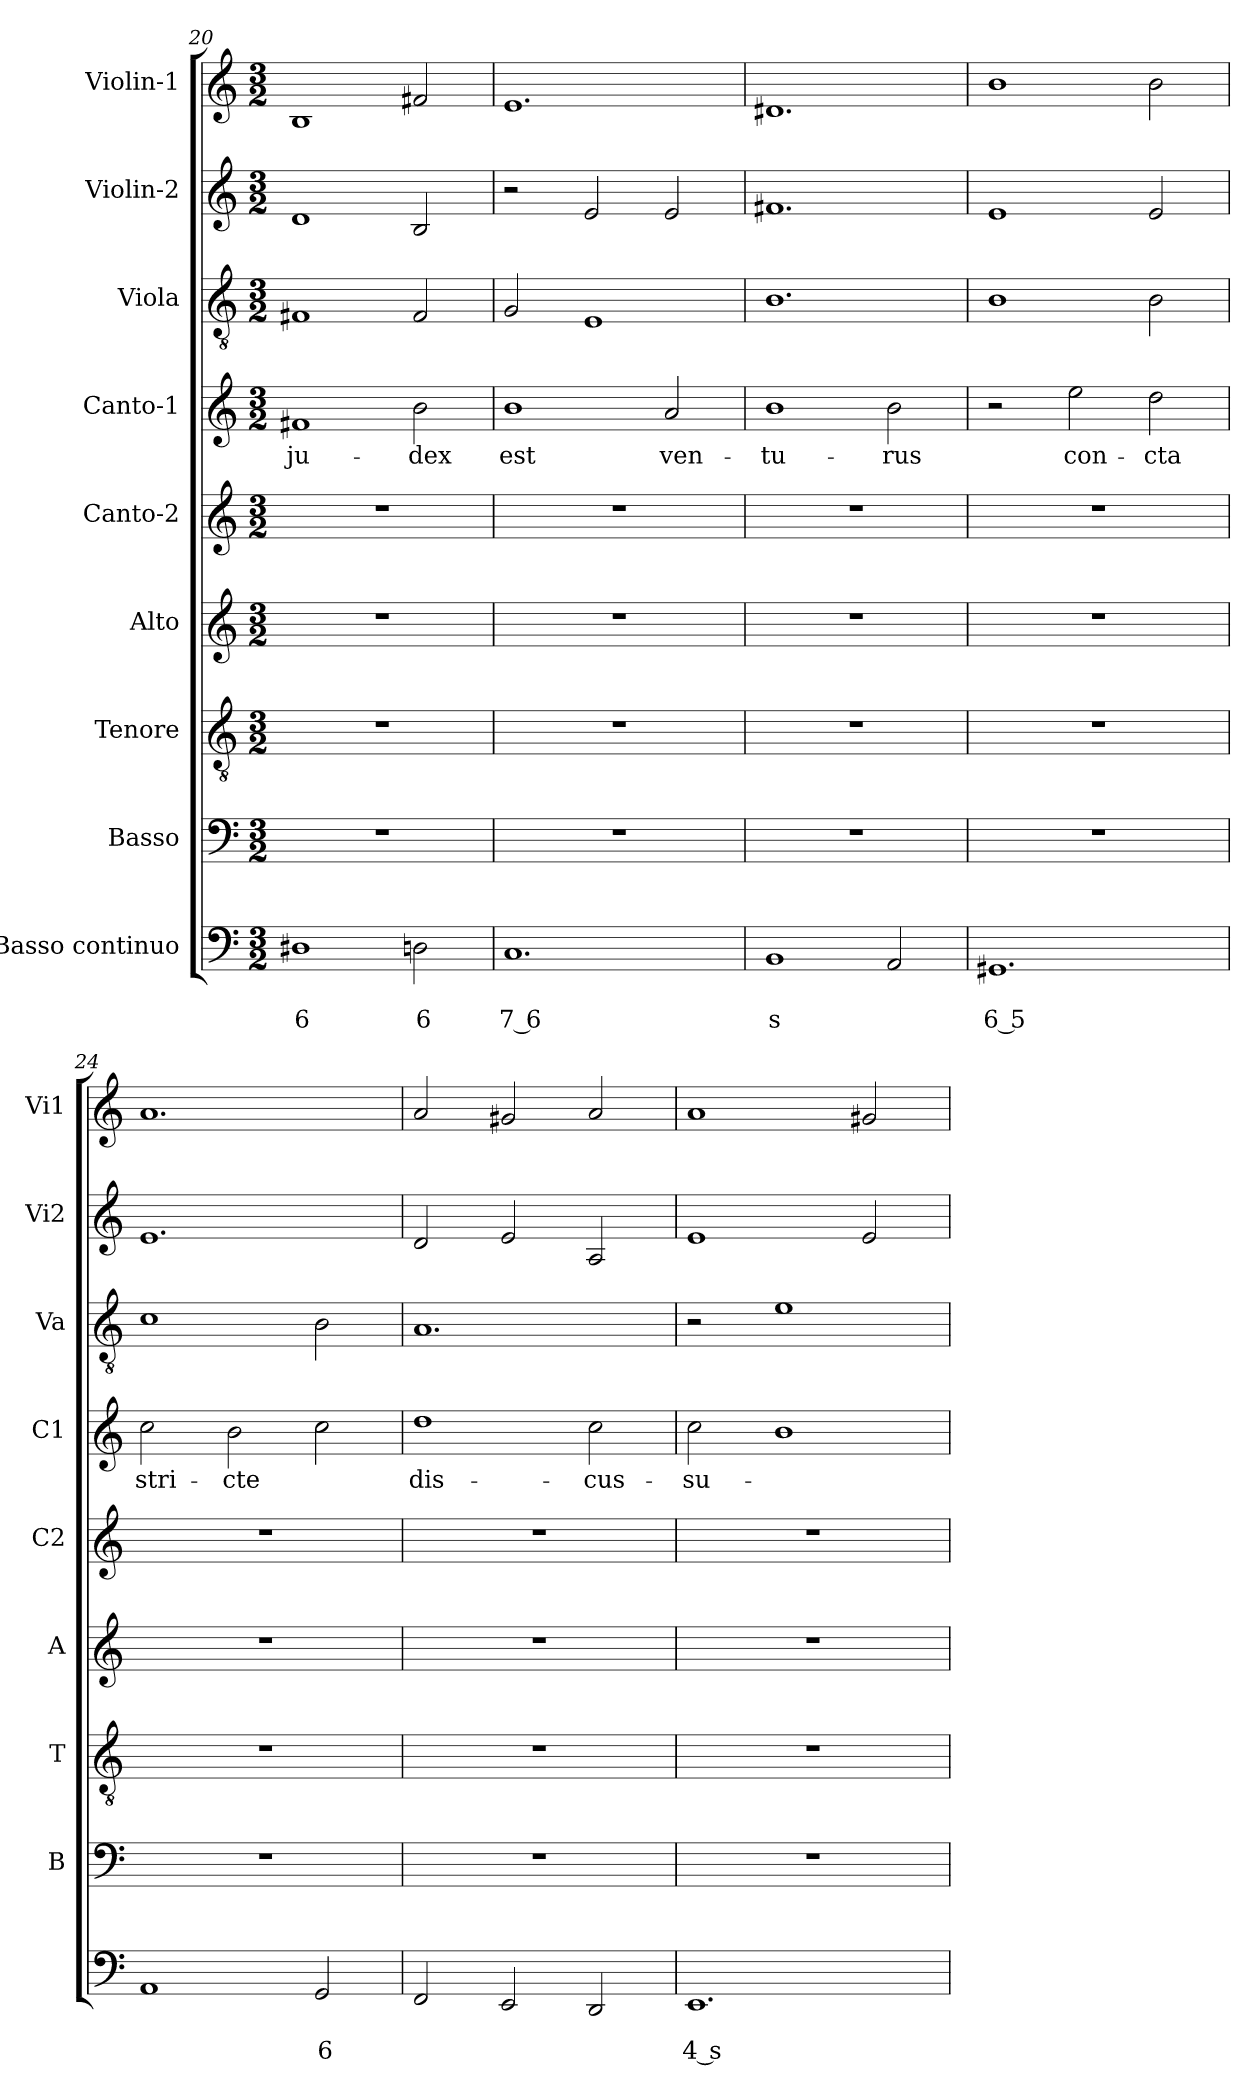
**kern	**text	**text	**kern	**kern	**kern	**kern	**kern	**text	**kern	**kern	**kern
*part9	*part9	*part9	*part8	*part7	*part6	*part5	*part4	*part4	*part3	*part2	*part1
*staff9	*staff9	*staff9	*staff8	*staff7	*staff6	*staff5	*staff4	*staff4	*staff3	*staff2	*staff1
*I"Basso continuo	*	*	*I"Basso	*I"Tenore	*I"Alto	*I"Canto-2	*I"Canto-1	*	*I"Viola	*I"Violin-2	*I"Violin-1
*	*	*	*I'B	*I'T	*I'A	*I'C2	*I'C1	*	*I'Va	*I'Vi2	*I'Vi1
*clefF4	*	*	*clefF4	*clefGv2	*clefG2	*clefG2	*clefG2	*	*clefGv2	*clefG2	*clefG2
*k[]	*	*	*k[]	*k[]	*k[]	*k[]	*k[]	*	*k[]	*k[]	*k[]
*C:	*	*	*C:	*C:	*C:	*C:	*C:	*	*C:	*C:	*C:
*M3/2	*	*	*M3/2	*M3/2	*M3/2	*M3/2	*M3/2	*	*M3/2	*M3/2	*M3/2
=20	=20	=20	=20	=20	=20	=20	=20	=20	=20	=20	=20
!	!	!LO:LY:b	!	!	!	!	!	!	!	!	!
!	!	!	!	!	!	!	!	!LO:LY:b	!	!	!
1D#X	.	6	1.r	1.r	1.r	1.r	1f#X	ju-	1F#X	1d	1B
!	!	!LO:LY:b	!	!	!	!	!	!	!	!	!
!	!	!	!	!	!	!	!	!LO:LY:b	!	!	!
2Dn\	.	6	.	.	.	.	2b\	-dex	2F#/	2B/	2f#X/
!!LO:LB:g=z
=21	=21	=21	=21	=21	=21	=21	=21	=21	=21	=21	=21
!	!	!LO:LY:b	!	!	!	!	!	!	!	!	!
!	!	!	!	!	!	!	!	!LO:LY:b	!	!	!
1.C	.	7 6	1.r	1.r	1.r	1.r	1b	est	2G/	2r	1.e
.	.	.	.	.	.	.	.	.	1E	2e/	.
!	!	!	!	!	!	!	!	!LO:LY:b	!	!	!
.	.	.	.	.	.	.	2a/	ven-	.	2e/	.
=22	=22	=22	=22	=22	=22	=22	=22	=22	=22	=22	=22
!	!	!LO:LY:b	!	!	!	!	!	!	!	!	!
!	!	!	!	!	!	!	!	!LO:LY:b	!	!	!
1BB	.	s	1.r	1.r	1.r	1.r	1b	-tu-	1.B	1.f#X	1.d#X
!	!	!	!	!	!	!	!	!LO:LY:b	!	!	!
2AA/	.	.	.	.	.	.	2b\	-rus	.	.	.
=23	=23	=23	=23	=23	=23	=23	=23	=23	=23	=23	=23
!	!	!LO:LY:b	!	!	!	!	!	!	!	!	!
1.GG#X	.	6 5	1.r	1.r	1.r	1.r	2r	.	1B	1e	1b
!	!	!	!	!	!	!	!	!LO:LY:b	!	!	!
.	.	.	.	.	.	.	2ee\	con-	.	.	.
!	!	!	!	!	!	!	!	!LO:LY:b	!	!	!
.	.	.	.	.	.	.	2dd\	-cta	2B\	2e/	2b\
=24	=24	=24	=24	=24	=24	=24	=24	=24	=24	=24	=24
!	!	!	!	!	!	!	!	!LO:LY:b	!	!	!
1AA	.	.	1.r	1.r	1.r	1.r	2cc\	stri-	1c	1.e	1.a
!	!	!	!	!	!	!	!	!LO:LY:b	!	!	!
.	.	.	.	.	.	.	2b\	-cte	.	.	.
!	!	!LO:LY:b	!	!	!	!	!	!	!	!	!
2GG/	.	6	.	.	.	.	2cc\	.	2B\	.	.
=25	=25	=25	=25	=25	=25	=25	=25	=25	=25	=25	=25
!	!	!	!	!	!	!	!	!LO:LY:b	!	!	!
2FF/	.	.	1.r	1.r	1.r	1.r	1dd	dis-	1.A	2d/	2a/
2EE/	.	.	.	.	.	.	.	.	.	2e/	2g#X/
!	!	!	!	!	!	!	!	!LO:LY:b	!	!	!
2DD/	.	.	.	.	.	.	2cc\	-cus-	.	2A/	2a/
=26	=26	=26	=26	=26	=26	=26	=26	=26	=26	=26	=26
!	!	!LO:LY:b	!	!	!	!	!	!	!	!	!
!	!	!	!	!	!	!	!	!LO:LY:b	!	!	!
1.EE	.	4 s	1.r	1.r	1.r	1.r	2cc\	-su-	2r	1e	1a
.	.	.	.	.	.	.	1b	.	1e	.	.
.	.	.	.	.	.	.	.	.	.	2e/	2g#X/
=	=	=	=	=	=	=	=	=	=	=	=
*-	*-	*-	*-	*-	*-	*-	*-	*-	*-	*-	*-
